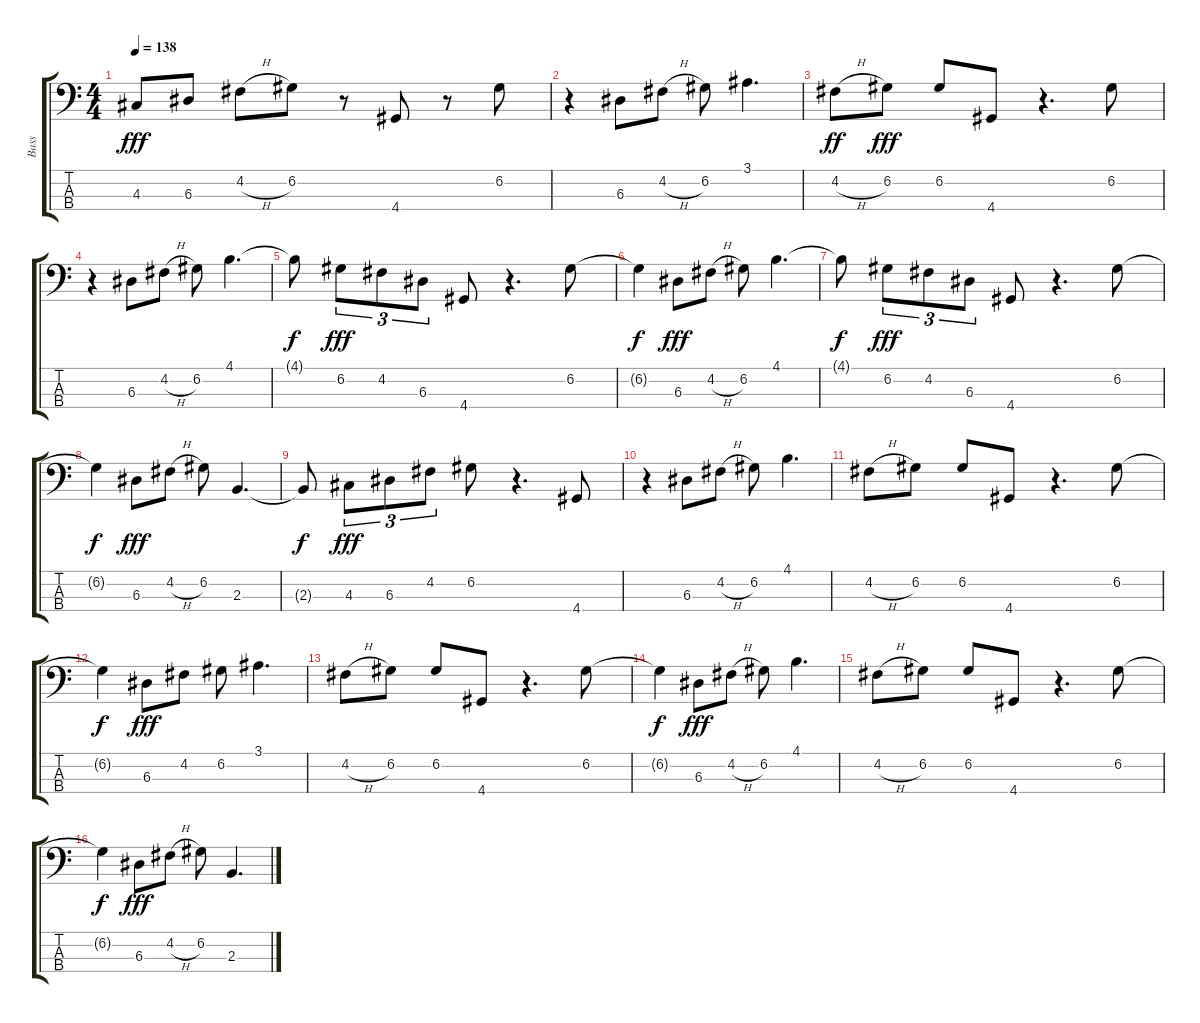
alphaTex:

\track ("Bass" "Bass") {instrument fretlessbass}
\staff {score tabs}
\tuning (G2 D2 A1 E1) {hide}
\ts (4 4)
\tempo 138
\clef f4
\ks c
4.3.8{dy fff} 6.3.8 4.2{h}.8 6.2.8 r.8 4.4.8 r.8 6.2.8 |
r.4 6.3.8 4.2{h}.8 6.2.8 3.1.4{d} |
4.2{h}.8{dy ff} 6.2.8{dy fff} 6.2.8 4.4.8 r.4{d} 6.2.8 |
r.4 6.3.8 4.2{h}.8 6.2.8 4.1.4{d} |
4.1{t}.8{dy f} 6.2.8{tu (3 2) dy fff} 4.2.8{tu (3 2)} 6.3.8{tu (3 2)} 4.4.8 r.4{d} 6.2.8 |
6.2{t}.4{dy f} 6.3.8{dy fff} 4.2{h}.8 6.2.8 4.1.4{d} |
4.1{t}.8{dy f} 6.2.8{tu (3 2) dy fff} 4.2.8{tu (3 2)} 6.3.8{tu (3 2)} 4.4.8 r.4{d} 6.2.8 |
6.2{t}.4{dy f} 6.3.8{dy fff} 4.2{h}.8 6.2.8 2.3.4{d} |
2.3{t}.8{dy f} 4.3.8{tu (3 2) dy fff} 6.3.8{tu (3 2)} 4.2.8{tu (3 2)} 6.2.8 r.4{d} 4.4.8 |
r.4 6.3.8 4.2{h}.8 6.2.8 4.1.4{d} |
4.2{h}.8 6.2.8 6.2.8 4.4.8 r.4{d} 6.2.8 |
6.2{t}.4{dy f} 6.3.8{dy fff} 4.2.8 6.2.8 3.1.4{d} |
4.2{h}.8 6.2.8 6.2.8 4.4.8 r.4{d} 6.2.8 |
6.2{t}.4{dy f} 6.3.8{dy fff} 4.2{h}.8 6.2.8 4.1.4{d} |
4.2{h}.8 6.2.8 6.2.8 4.4.8 r.4{d} 6.2.8 |
6.2{t}.4{dy f} 6.3.8{dy fff} 4.2{h}.8 6.2.8 2.3.4{d}
